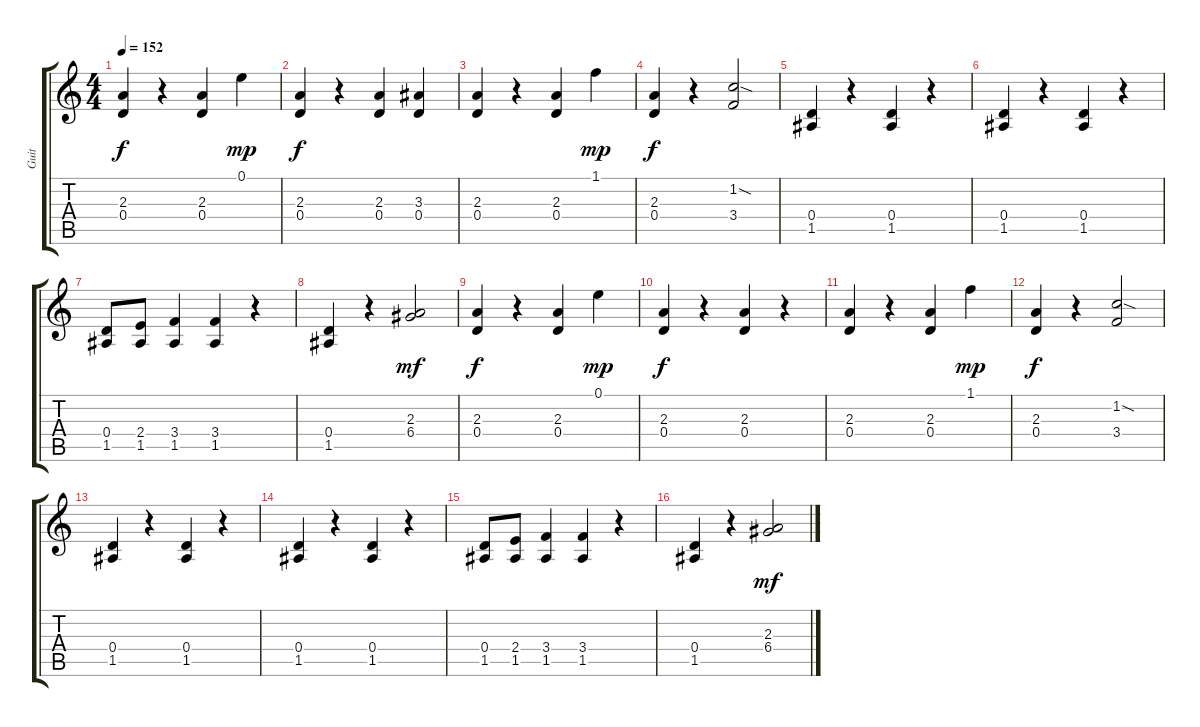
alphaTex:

\track ("Guit" "Guit") {instrument overdrivenguitar}
\staff {score tabs}
\tuning (E4 B3 G3 D3 A2 E2) {hide}
\ts (4 4)
\tempo 152
\clef g2
\ks c
(2.3 0.4).4{dy f} r.4 (2.3 0.4).4 0.1.4{dy mp} |
(2.3 0.4).4{dy f} r.4 (2.3 0.4).4 (3.3 0.4).4 |
(2.3 0.4).4 r.4 (2.3 0.4).4 1.1.4{dy mp} |
(2.3 0.4).4{dy f} r.4 (1.2{sod} 3.4).2 |
(0.4 1.5).4 r.4 (0.4 1.5).4 r.4 |
(0.4 1.5).4 r.4 (0.4 1.5).4 r.4 |
(0.4 1.5).8 (2.4 1.5).8 (3.4 1.5).4 (3.4 1.5).4 r.4 |
(0.4 1.5).4 r.4 (2.3 6.4).2{dy mf} |
(2.3 0.4).4{dy f} r.4 (2.3 0.4).4 0.1.4{dy mp} |
(2.3 0.4).4{dy f} r.4 (2.3 0.4).4 r.4 |
(2.3 0.4).4 r.4 (2.3 0.4).4 1.1.4{dy mp} |
(2.3 0.4).4{dy f} r.4 (1.2{sod} 3.4).2 |
(0.4 1.5).4 r.4 (0.4 1.5).4 r.4 |
(0.4 1.5).4 r.4 (0.4 1.5).4 r.4 |
(0.4 1.5).8 (2.4 1.5).8 (3.4 1.5).4 (3.4 1.5).4 r.4 |
(0.4 1.5).4 r.4 (2.3 6.4).2{dy mf}
